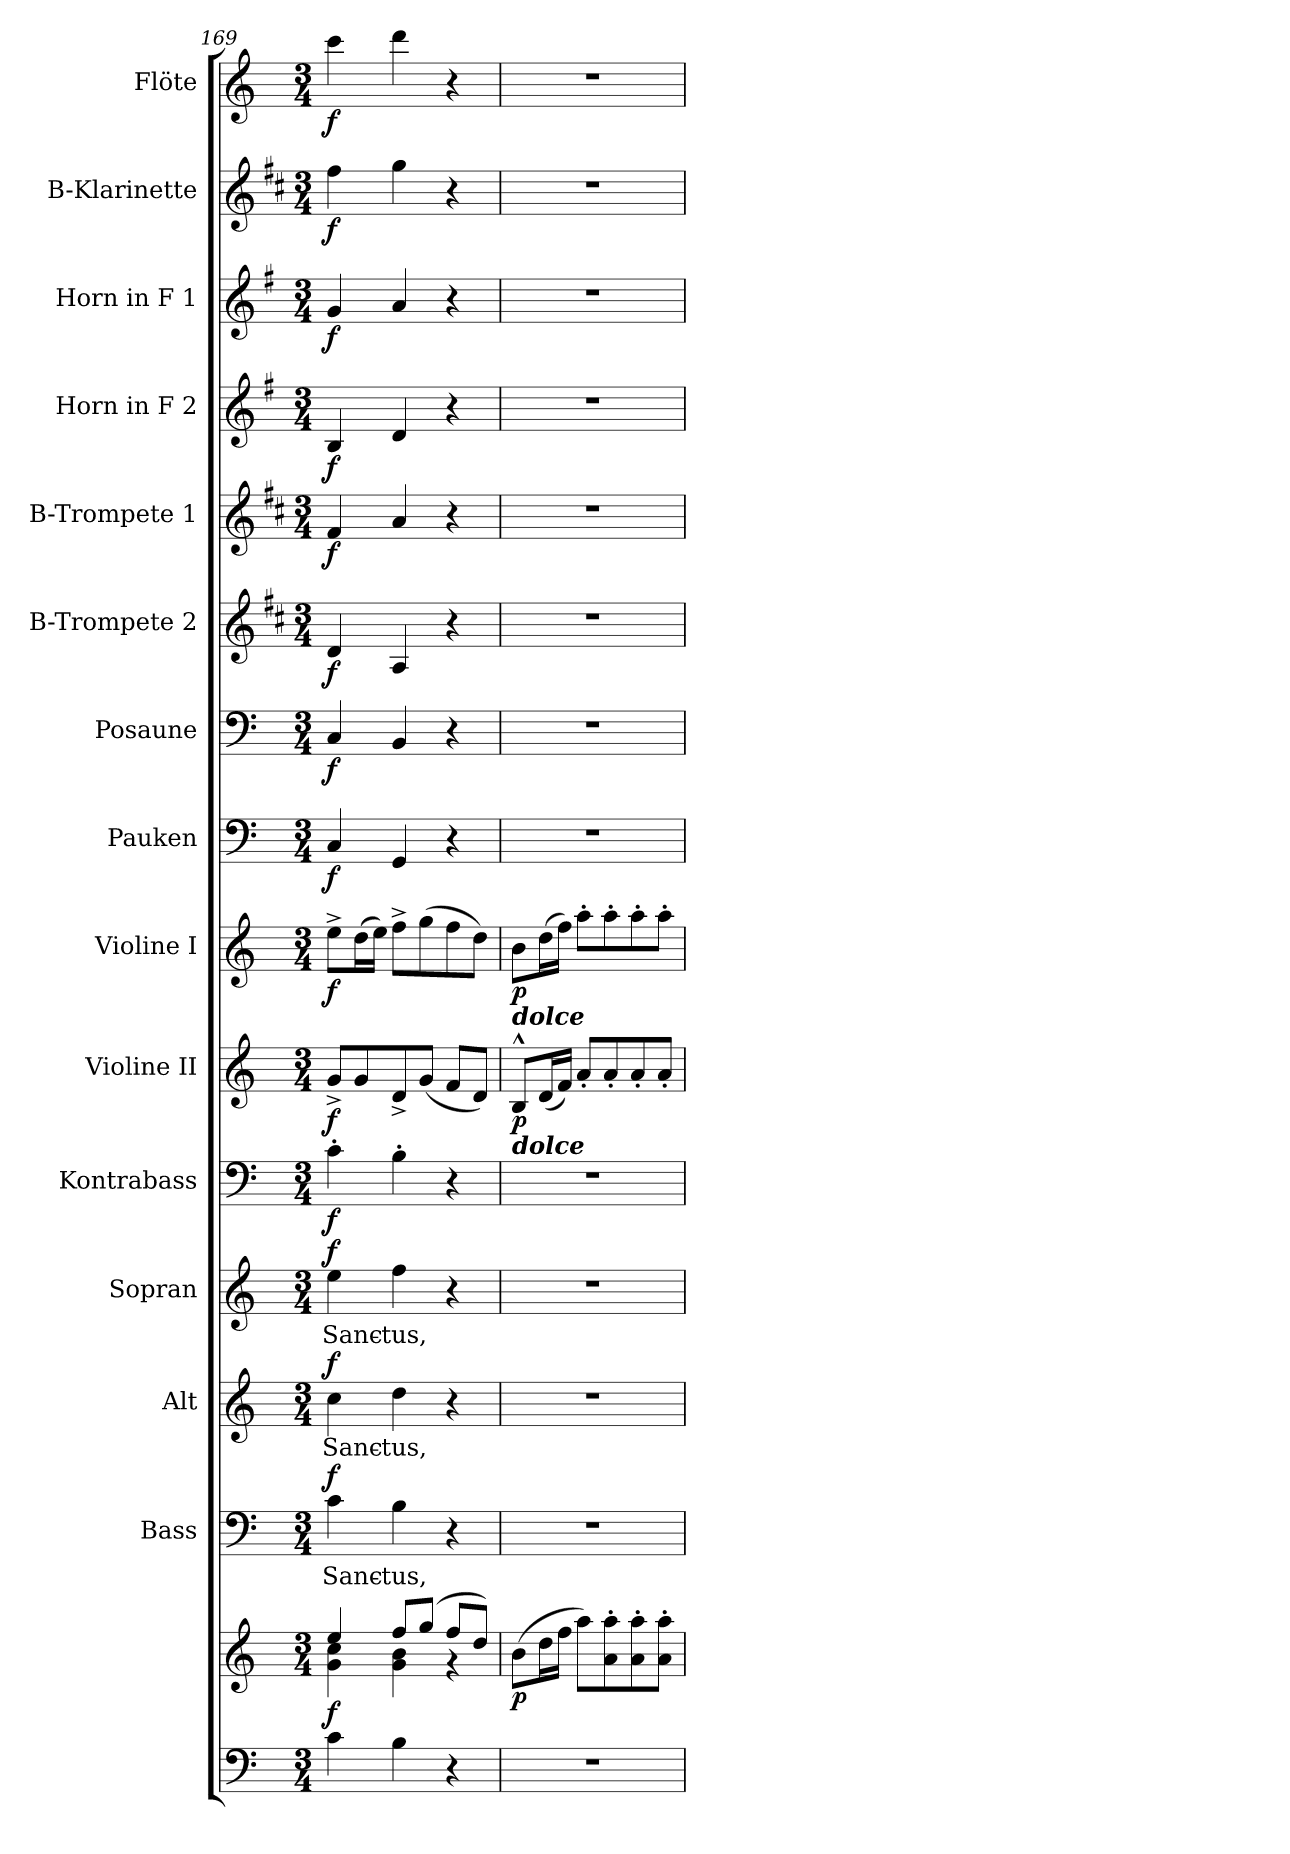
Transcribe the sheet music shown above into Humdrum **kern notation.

**kern	**kern	**dynam	**kern	**text	**dynam	**kern	**text	**dynam	**kern	**text	**dynam	**kern	**dynam	**kern	**dynam	**kern	**dynam	**kern	**dynam	**kern	**dynam	**kern	**dynam	**kern	**dynam	**kern	**dynam	**kern	**dynam	**kern	**dynam	**kern	**dynam
*part15	*part15	*part15	*part14	*part14	*part14	*part13	*part13	*part13	*part12	*part12	*part12	*part11	*part11	*part10	*part10	*part9	*part9	*part8	*part8	*part7	*part7	*part6	*part6	*part5	*part5	*part4	*part4	*part3	*part3	*part2	*part2	*part1	*part1
*staff16	*staff15	*staff15/16	*staff14	*staff14	*staff14	*staff13	*staff13	*staff13	*staff12	*staff12	*staff12	*staff11	*staff11	*staff10	*staff10	*staff9	*staff9	*staff8	*staff8	*staff7	*staff7	*staff6	*staff6	*staff5	*staff5	*staff4	*staff4	*staff3	*staff3	*staff2	*staff2	*staff1	*staff1
*	*	*	*I"Bass	*	*	*I"Alt	*	*	*I"Sopran	*	*	*I"Kontrabass	*	*I"Violine II	*	*I"Violine I	*	*I"Pauken	*	*I"Posaune	*	*I"B-Trompete 2	*	*I"B-Trompete 1	*	*I"Horn in F 2	*	*I"Horn in F 1	*	*I"B-Klarinette	*	*I"Flöte	*
*	*	*	*I'B.	*	*	*I'A.	*	*	*I'S.	*	*	*I'Kb.	*	*I'Vl. II	*	*I'Vl. I	*	*I'Pk.	*	*I'Pos.	*	*I'B Trp. 2	*	*I'B Trp. 1	*	*	*	*	*	*I'B Kl.	*	*I'Fl.	*
*clefF4	*clefG2	*	*clefF4	*	*	*clefG2	*	*	*clefG2	*	*	*clefF4	*	*clefG2	*	*clefG2	*	*clefF4	*	*clefF4	*	*clefG2	*	*clefG2	*	*clefG2	*	*clefG2	*	*clefG2	*	*clefG2	*
*	*	*	*	*	*	*	*	*	*	*	*	*ITrd7c12	*	*	*	*	*	*	*	*	*	*ITrd1c2	*	*ITrd1c2	*	*ITrd4c7	*	*ITrd4c7	*	*ITrd1c2	*	*	*
*k[]	*k[]	*	*k[]	*	*	*k[]	*	*	*k[]	*	*	*k[]	*	*k[]	*	*k[]	*	*k[]	*	*k[]	*	*k[]	*	*k[]	*	*k[]	*	*k[]	*	*k[]	*	*k[]	*
*C:	*C:	*	*C:	*	*	*C:	*	*	*C:	*	*	*C:	*	*C:	*	*C:	*	*C:	*	*C:	*	*C:	*	*C:	*	*C:	*	*C:	*	*C:	*	*C:	*
*M3/4	*M3/4	*	*M3/4	*	*	*M3/4	*	*	*M3/4	*	*	*M3/4	*	*M3/4	*	*M3/4	*	*M3/4	*	*M3/4	*	*M3/4	*	*M3/4	*	*M3/4	*	*M3/4	*	*M3/4	*	*M3/4	*
=169	=169	=169	=169	=169	=169	=169	=169	=169	=169	=169	=169	=169	=169	=169	=169	=169	=169	=169	=169	=169	=169	=169	=169	=169	=169	=169	=169	=169	=169	=169	=169	=169	=169
*	*^	*	*	*	*	*	*	*	*	*	*	*	*	*	*	*	*	*	*	*	*	*	*	*	*	*	*	*	*	*	*	*	*
!	!	!	!LO:DY:b	!	!LO:LY:b	!LO:DY:a	!	!LO:LY:b	!LO:DY:a	!	!LO:LY:b	!LO:DY:a	!	!LO:DY:b	!	!LO:DY:b	!	!LO:DY:b	!	!LO:DY:b	!	!LO:DY:b	!	!LO:DY:b	!	!LO:DY:b	!	!LO:DY:b	!	!LO:DY:b	!	!LO:DY:b	!	!LO:DY:b
4c\	4ee/	4g\ 4cc\	f	4c\	Sanc-	f	4cc\	Sanc-	f	4ee\	Sanc-	f	4C'>\	f	8g^>/L	f	8ee^>\L	f	4C/	f	4C/	f	4c/	f	4e/	f	4E/	f	4c/	f	4ee\	f	4ccc\	f
.	.	.	.	.	.	.	.	.	.	.	.	.	.	.	8g/	.	(>16dd\L	.	.	.	.	.	.	.	.	.	.	.	.	.	.	.	.	.
.	.	.	.	.	.	.	.	.	.	.	.	.	.	.	.	.	16ee\JJ)	.	.	.	.	.	.	.	.	.	.	.	.	.	.	.	.	.
!	!	!	!	!	!LO:LY:b	!	!	!LO:LY:b	!	!	!LO:LY:b	!	!	!	!	!	!	!	!	!	!	!	!	!	!	!	!	!	!	!	!	!	!	!
4B\	8ff/L	4g\ 4b\	.	4B\	-tus,	.	4dd\	-tus,	.	4ff\	-tus,	.	4BB'>\	.	8d^>/	.	8ff^>\L	.	4GG/	.	4BB/	.	4G/	.	4g/	.	4G/	.	4d/	.	4ff\	.	4ddd\	.
.	(>8gg/J	.	.	.	.	.	.	.	.	.	.	.	.	.	(<8g/J	.	(>8gg\	.	.	.	.	.	.	.	.	.	.	.	.	.	.	.	.	.
4r	8ff/L	4rg	.	4r	.	.	4r	.	.	4r	.	.	4r	.	8f/L	.	8ff\	.	4r	.	4r	.	4r	.	4r	.	4r	.	4r	.	4r	.	4r	.
.	8dd/J)	.	.	.	.	.	.	.	.	.	.	.	.	.	8d/J)	.	8dd\J)	.	.	.	.	.	.	.	.	.	.	.	.	.	.	.	.	.
*	*v	*v	*	*	*	*	*	*	*	*	*	*	*	*	*	*	*	*	*	*	*	*	*	*	*	*	*	*	*	*	*	*	*	*
=170	=170	=170	=170	=170	=170	=170	=170	=170	=170	=170	=170	=170	=170	=170	=170	=170	=170	=170	=170	=170	=170	=170	=170	=170	=170	=170	=170	=170	=170	=170	=170	=170	=170
!	!	!	!	!	!	!	!	!	!	!	!	!	!	!	!	!LO:TX:b:Bi:t=dolce	!	!	!	!	!	!	!	!	!	!	!	!	!	!	!	!	!
!	!	!	!	!	!	!	!	!	!	!	!	!	!	!LO:TX:b:Bi:t=dolce	!	!	!	!	!	!	!	!	!	!	!	!	!	!	!	!	!	!	!
!	!	!LO:DY:b	!	!	!	!	!	!	!	!	!	!	!	!	!LO:DY:b	!	!LO:DY:b	!	!	!	!	!	!	!	!	!	!	!	!	!	!	!	!
2.r	(>8b\L	p	2.r	.	.	2.r	.	.	2.r	.	.	2.r	.	8B^^>/L	p	8b\L	p	2.r	.	2.r	.	2.r	.	2.r	.	2.r	.	2.r	.	2.r	.	2.r	.
.	16dd\L	.	.	.	.	.	.	.	.	.	.	.	.	(<16d/L	.	(>16dd\L	.	.	.	.	.	.	.	.	.	.	.	.	.	.	.	.	.
.	16ff\JJ	.	.	.	.	.	.	.	.	.	.	.	.	16f/JJ)	.	16ff\JJ)	.	.	.	.	.	.	.	.	.	.	.	.	.	.	.	.	.
.	8aa\L)	.	.	.	.	.	.	.	.	.	.	.	.	8a'</L	.	8aa'>\L	.	.	.	.	.	.	.	.	.	.	.	.	.	.	.	.	.
.	8a\'> 8aa\'>	.	.	.	.	.	.	.	.	.	.	.	.	8a'</	.	8aa'>\	.	.	.	.	.	.	.	.	.	.	.	.	.	.	.	.	.
.	8a\'> 8aa\'>	.	.	.	.	.	.	.	.	.	.	.	.	8a'</	.	8aa'>\	.	.	.	.	.	.	.	.	.	.	.	.	.	.	.	.	.
.	8a\'> 8aa\'>J	.	.	.	.	.	.	.	.	.	.	.	.	8a'</J	.	8aa'>\J	.	.	.	.	.	.	.	.	.	.	.	.	.	.	.	.	.
=	=	=	=	=	=	=	=	=	=	=	=	=	=	=	=	=	=	=	=	=	=	=	=	=	=	=	=	=	=	=	=	=	=
*-	*-	*-	*-	*-	*-	*-	*-	*-	*-	*-	*-	*-	*-	*-	*-	*-	*-	*-	*-	*-	*-	*-	*-	*-	*-	*-	*-	*-	*-	*-	*-	*-	*-
